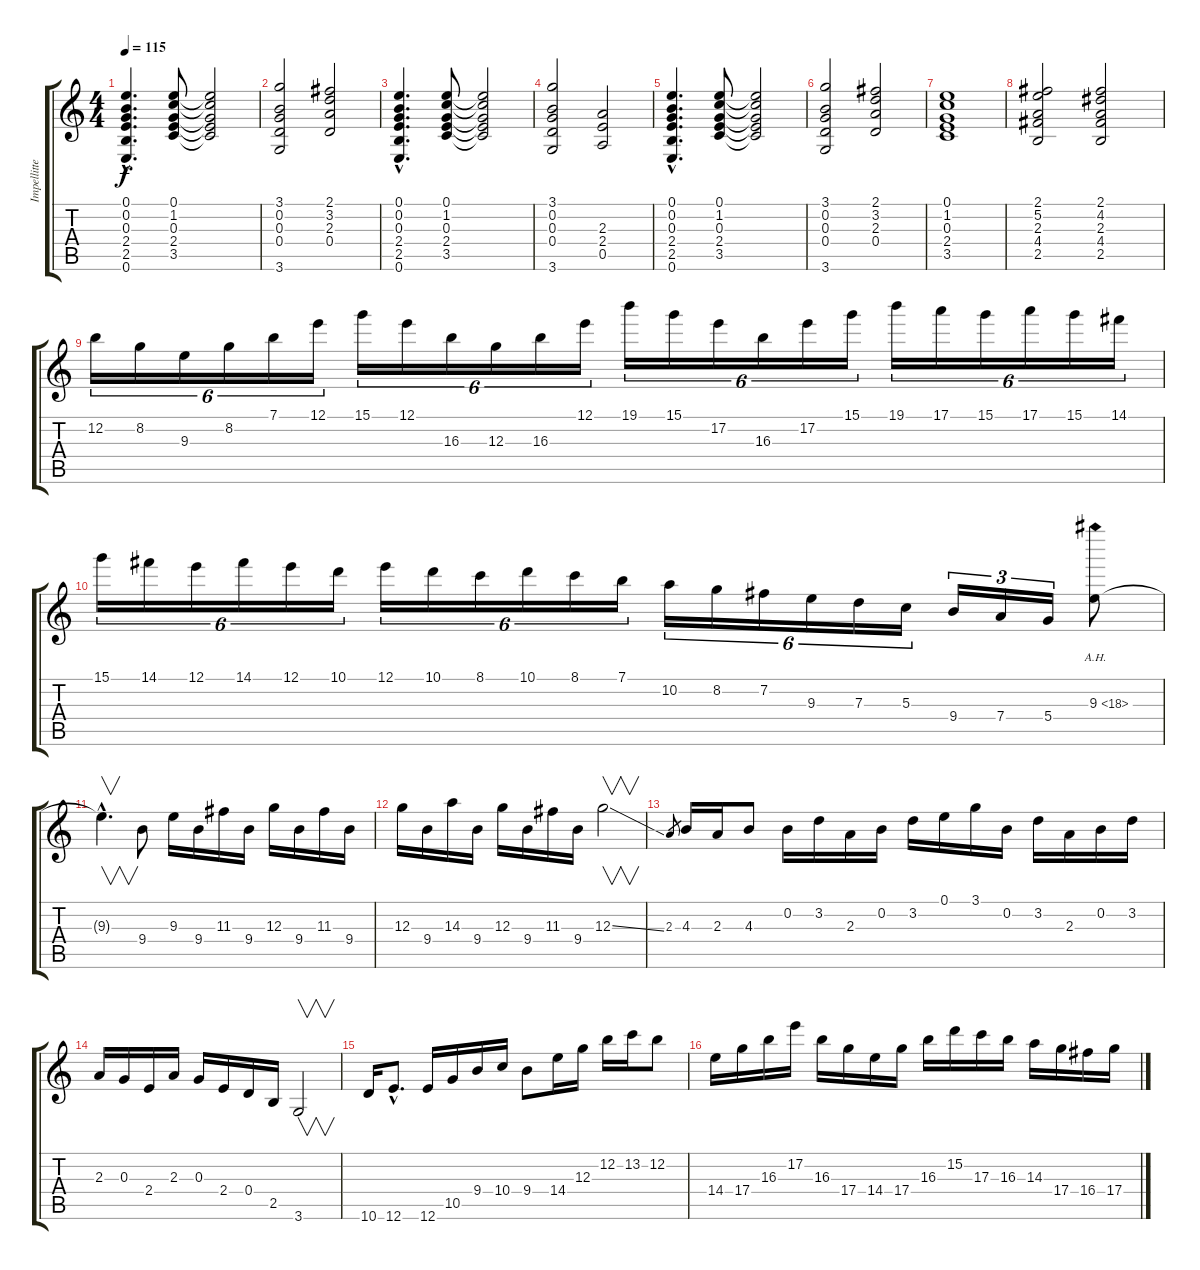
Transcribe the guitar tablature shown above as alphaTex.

\track ("Impellitteri" "Impellitte") {instrument overdrivenguitar}
\staff {score tabs}
\tuning (E4 B3 G3 D3 A2 E2) {hide}
\ts (4 4)
\tempo 115
\clef g2
\ks c
(0.1{hac} 0.2{hac} 0.3{hac} 2.4{hac} 2.5{hac} 0.6{hac}).4{d dy f} (0.1 1.2 0.3 2.4 3.5).8 (0.1{t} 1.2{t} 0.3{t} 2.4{t} 3.5{t}).2 |
(3.1 0.2 0.3 0.4 3.6).2 (2.1 3.2 2.3 0.4).2 |
(0.1{hac} 0.2{hac} 0.3{hac} 2.4{hac} 2.5{hac} 0.6{hac}).4{d} (0.1 1.2 0.3 2.4 3.5).8 (0.1{t} 1.2{t} 0.3{t} 2.4{t} 3.5{t}).2 |
(3.1 0.2 0.3 0.4 3.6).2 (2.3 2.4 0.5).2 |
(0.1{hac} 0.2{hac} 0.3{hac} 2.4{hac} 2.5{hac} 0.6{hac}).4{d} (0.1 1.2 0.3 2.4 3.5).8 (0.1{t} 1.2{t} 0.3{t} 2.4{t} 3.5{t}).2 |
(3.1 0.2 0.3 0.4 3.6).2 (2.1 3.2 2.3 0.4).2 |
(0.1 1.2 0.3 2.4 3.5).1 |
(2.1 5.2 2.3 4.4 2.5).2 (2.1 4.2 2.3 4.4 2.5).2 |
12.2.16{tu (6 4)} 8.2.16{tu (6 4)} 9.3.16{tu (6 4)} 8.2.16{tu (6 4)} 7.1.16{tu (6 4)} 12.1.16{tu (6 4)} 15.1.16{tu (6 4)} 12.1.16{tu (6 4)} 16.3.16{tu (6 4)} 12.3.16{tu (6 4)} 16.3.16{tu (6 4)} 12.1.16{tu (6 4)} 19.1.16{tu (6 4)} 15.1.16{tu (6 4)} 17.2.16{tu (6 4)} 16.3.16{tu (6 4)} 17.2.16{tu (6 4)} 15.1.16{tu (6 4)} 19.1.16{tu (6 4)} 17.1.16{tu (6 4)} 15.1.16{tu (6 4)} 17.1.16{tu (6 4)} 15.1.16{tu (6 4)} 14.1.16{tu (6 4)} |
15.1.16{tu (6 4)} 14.1.16{tu (6 4)} 12.1.16{tu (6 4)} 14.1.16{tu (6 4)} 12.1.16{tu (6 4)} 10.1.16{tu (6 4)} 12.1.16{tu (6 4)} 10.1.16{tu (6 4)} 8.1.16{tu (6 4)} 10.1.16{tu (6 4)} 8.1.16{tu (6 4)} 7.1.16{tu (6 4)} 10.2.16{tu (6 4)} 8.2.16{tu (6 4)} 7.2.16{tu (6 4)} 9.3.16{tu (6 4)} 7.3.16{tu (6 4)} 5.3.16{tu (6 4)} 9.4.16{tu (3 2)} 7.4.16{tu (3 2)} 5.4.16{tu (3 2)} 9.3{ah 9}.8 |
9.3{hac t}.4{v d} 9.4.8 9.3.16 9.4.16 11.3.16 9.4.16 12.3.16 9.4.16 11.3.16 9.4.16 |
12.3.16 9.4.16 14.3.16 9.4.16 12.3.16 9.4.16 11.3.16 9.4.16 12.3{ss}.2{v} |
2.3.8{gr} 4.3.16 2.3.16 4.3.8 0.2.16 3.2.16 2.3.16 0.2.16 3.2.16 0.1.16 3.1.16 0.2.16 3.2.16 2.3.16 0.2.16 3.2.16 |
2.3.16 0.3.16 2.4.16 2.3.16 0.3.16 2.4.16 0.4.16 2.5.16 3.6.2{v} |
10.6.16 12.6{hac}.8{d} 12.6.16 10.5.16 9.4.16 10.4.16 9.4.8 14.4.16 12.3.16 12.2.16 13.2.16 12.2.8 |
14.4.16 17.4.16 16.3.16 17.2.16 16.3.16 17.4.16 14.4.16 17.4.16 16.3.16 15.2.16 17.3.16 16.3.16 14.3.16 17.4.16 16.4.16 17.4.16
